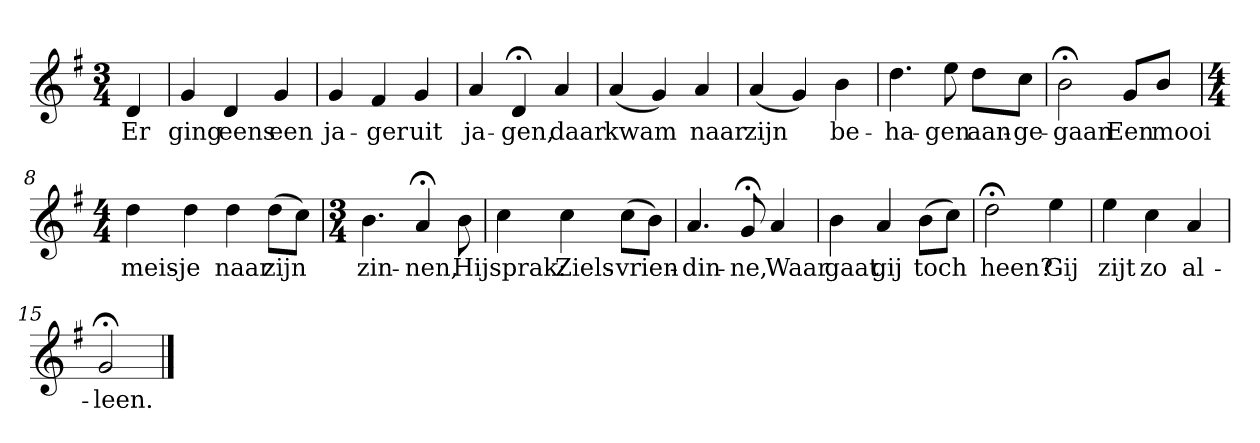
**kern	**text
*part1	*part1
*staff1	*staff1
*k[f#]	*
*G:	*
*M3/4	*
*MM120	*
=	=
4d	Er
=1	=1
4g	ging
4d	eens
4g	een
=2	=2
4g	ja-
4f#	-ger
4g	uit
=3	=3
4a	ja-
4d;<	-gen,
4a	daar
=4	=4
(4a	kwam
4g)	.
4a	naar
=5	=5
(4a	zijn
4g)	.
4b	be-
=6	=6
4.dd	-ha-
8ee	-gen
8ddL	aan-
8ccJ	-ge-
=7	=7
2b;<	-gaan
8gL	Een
8bJ	mooi
=8	=8
*M4/4	*
4dd	meis-
4dd	-je
4dd	naar
(8ddL	zijn
8ccJ)	.
=9	=9
*M3/4	*
4.b	zin-
4a;<	-nen,
8b	Hij
=10	=10
4cc	sprak:
4cc	Ziels-
(8ccL	-vrien-
8bJ)	.
=11	=11
4.a	-din-
8g;<	-ne,
4a	Waar
=12	=12
4b	gaat
4a	gij
(8bL	toch
8ccJ)	.
=13	=13
2dd;<	heen?
4ee	Gij
=14	=14
4ee	zijt
4cc	zo
4a	al-
=15	=15
2g;<	-leen.
==	==
*-	*-
